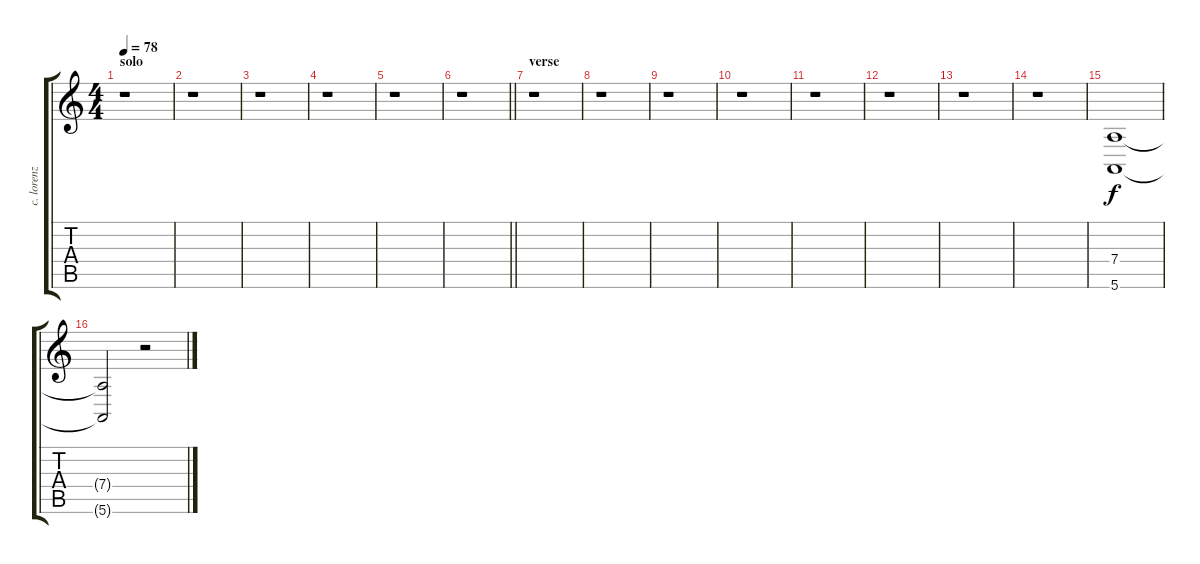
\track ("c. lorenz - keyboars" "c. lorenz ") {instrument synthstrings1}
\staff {score tabs}
\tuning (E4 B3 G3 D3 A2 E2) {hide}
\ts (4 4)
\section ("" "solo")
\tempo 78
\clef g2
\ks c
r.1{dy f} |
r.1 |
r.1 |
r.1 |
r.1 |
\barLineRight lightlight
r.1 |
\section ("" "verse")
r.1 |
r.1 |
r.1 |
r.1 |
r.1 |
r.1 |
r.1 |
r.1 |
(7.4 5.6).1 |
(7.4{t} 5.6{t}).2 r.2
